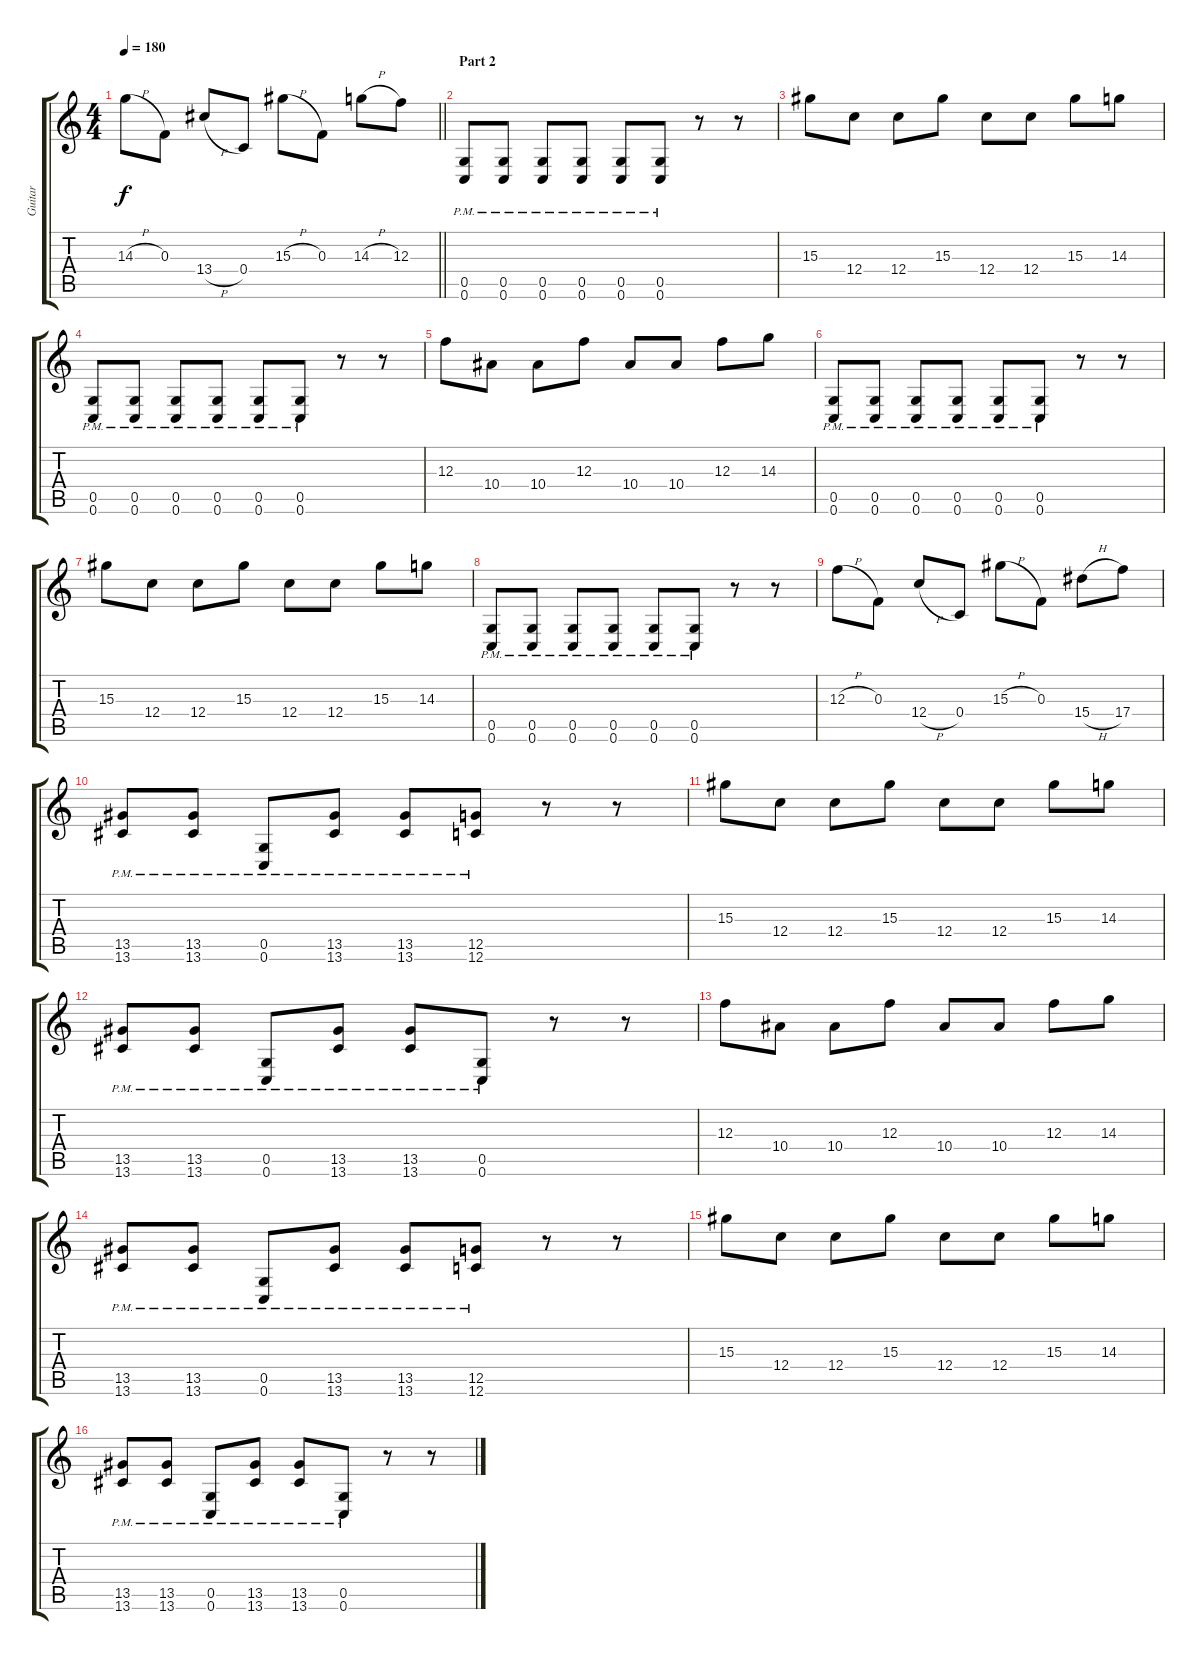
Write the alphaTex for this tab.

\track ("Guitar" "Guitar") {instrument overdrivenguitar}
\staff {score tabs}
\tuning (D4 A3 F3 C3 G2 C2) {hide}
\ts (4 4)
\tempo 180
\clef g2
\barLineRight lightlight
\ks c
14.3{h}.8{dy f} 0.3.8 13.4{h}.8 0.4.8 15.3{h}.8 0.3.8 14.3{h}.8 12.3.8 |
\section ("" "Part 2")
(0.5{pm} 0.6{pm}).8 (0.5{pm} 0.6{pm}).8 (0.5{pm} 0.6{pm}).8 (0.5{pm} 0.6{pm}).8 (0.5{pm} 0.6{pm}).8 (0.5{pm} 0.6{pm}).8 r.8 r.8 |
15.3.8 12.4.8 12.4.8 15.3.8 12.4.8 12.4.8 15.3.8 14.3.8 |
(0.5{pm} 0.6{pm}).8 (0.5{pm} 0.6{pm}).8 (0.5{pm} 0.6{pm}).8 (0.5{pm} 0.6{pm}).8 (0.5{pm} 0.6{pm}).8 (0.5{pm} 0.6{pm}).8 r.8 r.8 |
12.3.8 10.4.8 10.4.8 12.3.8 10.4.8 10.4.8 12.3.8 14.3.8 |
(0.5{pm} 0.6{pm}).8 (0.5{pm} 0.6{pm}).8 (0.5{pm} 0.6{pm}).8 (0.5{pm} 0.6{pm}).8 (0.5{pm} 0.6{pm}).8 (0.5{pm} 0.6{pm}).8 r.8 r.8 |
15.3.8 12.4.8 12.4.8 15.3.8 12.4.8 12.4.8 15.3.8 14.3.8 |
(0.5{pm} 0.6{pm}).8 (0.5{pm} 0.6{pm}).8 (0.5{pm} 0.6{pm}).8 (0.5{pm} 0.6{pm}).8 (0.5{pm} 0.6{pm}).8 (0.5{pm} 0.6{pm}).8 r.8 r.8 |
12.3{h}.8 0.3.8 12.4{h}.8 0.4.8 15.3{h}.8 0.3.8 15.4{h}.8 17.4.8 |
(13.5{pm} 13.6{pm}).8 (13.5{pm} 13.6{pm}).8 (0.5{pm} 0.6{pm}).8 (13.5{pm} 13.6{pm}).8 (13.5{pm} 13.6{pm}).8 (12.5{pm} 12.6{pm}).8 r.8 r.8 |
15.3.8 12.4.8 12.4.8 15.3.8 12.4.8 12.4.8 15.3.8 14.3.8 |
(13.5{pm} 13.6{pm}).8 (13.5{pm} 13.6{pm}).8 (0.5{pm} 0.6{pm}).8 (13.5{pm} 13.6{pm}).8 (13.5{pm} 13.6{pm}).8 (0.5{pm} 0.6{pm}).8 r.8 r.8 |
12.3.8 10.4.8 10.4.8 12.3.8 10.4.8 10.4.8 12.3.8 14.3.8 |
(13.5{pm} 13.6{pm}).8 (13.5{pm} 13.6{pm}).8 (0.5{pm} 0.6{pm}).8 (13.5{pm} 13.6{pm}).8 (13.5{pm} 13.6{pm}).8 (12.5{pm} 12.6{pm}).8 r.8 r.8 |
15.3.8 12.4.8 12.4.8 15.3.8 12.4.8 12.4.8 15.3.8 14.3.8 |
(13.5{pm} 13.6{pm}).8 (13.5{pm} 13.6{pm}).8 (0.5{pm} 0.6{pm}).8 (13.5{pm} 13.6{pm}).8 (13.5{pm} 13.6{pm}).8 (0.5{pm} 0.6{pm}).8 r.8 r.8
